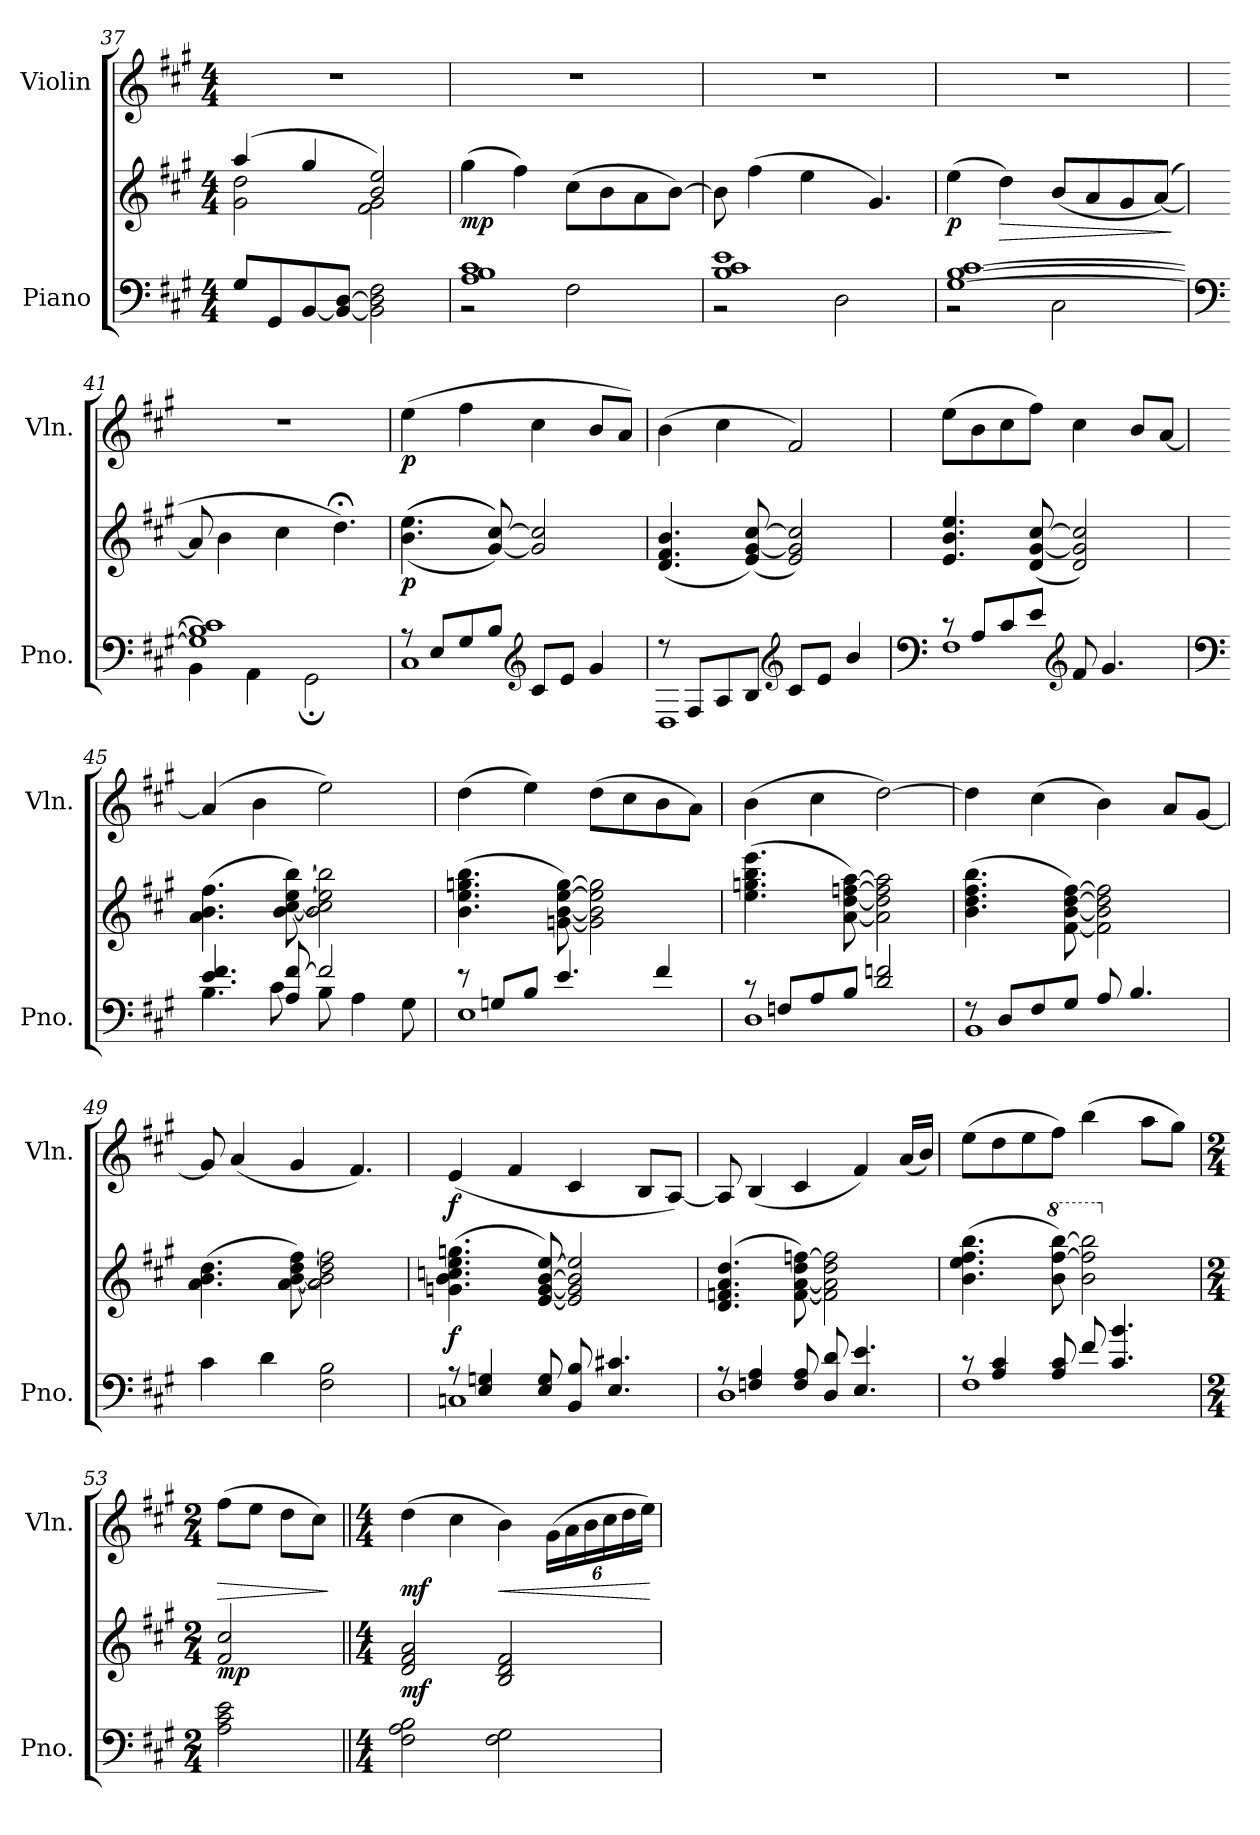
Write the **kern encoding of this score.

**kern	**kern	**dynam	**kern	**dynam
*part2	*part2	*part2	*part1	*part1
*staff3	*staff2	*staff2/3	*staff1	*staff1
*I"Piano	*	*	*I"Violin	*
*I'Pno.	*	*	*I'Vln.	*
!!LO:PB:g=z
*clefF4	*clefG2	*	*clefG2	*
*k[f#c#g#]	*k[f#c#g#]	*	*k[f#c#g#]	*
*M4/4	*M4/4	*	*M4/4	*
=37	=37	=37	=37	=37
*	*^	*	*	*
8G#/L	(4aa/	2g#\ 2dd\	.	1r	.
8GG#/	.	.	.	.	.
[8BB/	4gg#/	.	.	.	.
8BB/_ [8D/J	.	.	.	.	.
2BB\] 2D\] 2F#\	2b/ 2ee/)	2f#\ 2g#\	.	.	.
=38	=38	=38	=38	=38	=38
*^	*	*	*	*	*
!	!	!	!	!LO:DY:b	!	!
*	*	*v	*v	*	*	*
1A 1B 1c#	2r	(4gg#\	mp	1r	.
.	.	4ff#\)	.	.	.
.	2F#\	(8cc#\L	.	.	.
.	.	8b\	.	.	.
.	.	8a\	.	.	.
.	.	[8b\J)	.	.	.
=39	=39	=39	=39	=39	=39
1B 1c# 1e	2r	8b\]	.	1r	.
.	.	(4ff#\	.	.	.
.	.	4ee\	.	.	.
.	2D\	.	.	.	.
.	.	4.g#/)	.	.	.
=40	=40	=40	=40	=40	=40
!	!	!	!LO:DY:b	!	!
[1G# [1B [1c#	2r	(4ee\	p	1r	.
!	!	!	!LO:HP:b	!	!
.	.	4dd\)	>	.	.
.	2C#\	(8b/L	.	.	.
.	.	8a/	.	.	.
.	.	8g#/	.	.	.
.	.	(>[8a/J)	.	.	.
*v	*v	*	*	*	*
.	.	]	.	.
=41	=41	=41	=41	=41
*clefF4	*	*	*	*
*^	*	*	*	*
1G#] 1B] 1c#]	4BB\	8a/]	.	1r	.
.	.	4b\	.	.	.
.	4AA\	.	.	.	.
.	.	4cc#\	.	.	.
.	2GG#;\	.	.	.	.
.	.	4.dd;<\)	.	.	.
=42	=42	=42	=42	=42	=42
!	!	!	!LO:DY:b	!	!LO:DY:b
8r	1C#	(((4.b\ 4.ee\	p	(4ee\	p
8E/L	.	.	.	.	.
8G#/	.	.	.	4ff#\	.
8B/J	.	[8g#/ [8cc#/)))	.	.	.
*clefG2	*	*	*	*	*
8c#/L	.	2g#/] 2cc#/]	.	4cc#\	.
8e/J	.	.	.	.	.
4g#/	.	.	.	8b/L	.
.	.	.	.	8a/J)	.
!!LO:LB:g=z
=43	=43	=43	=43	=43	=43
8r	1D	(4.d/ 4.f#/ 4.b/	.	(4b\	.
8F#/L	.	.	.	.	.
8A/	.	.	.	4cc#\	.
8B/J	.	(8e/ [8g#/ [8cc#/)	.	.	.
*clefG2	*	*	*	*	*
8c#/L	.	2e/ 2g#/] 2cc#/])	.	2f#/)	.
8e/J	.	.	.	.	.
4b/	.	.	.	.	.
=44	=44	=44	=44	=44	=44
*clefF4	*	*	*	*	*
8r	1F#	4.e/ 4.b/ 4.ee/	.	(8ee\L	.
8A/L	.	.	.	8b\	.
8c#/	.	.	.	8cc#\	.
8e/J	.	(8d/ [8g#/ [8cc#/	.	8ff#\J)	.
*clefG2	*	*	*	*	*
8f#/	.	2d/ 2g#/] 2cc#/])	.	4cc#\	.
4.g#/	.	.	.	.	.
.	.	.	.	8b/L	.
.	.	.	.	[8a/J	.
=45	=45	=45	=45	=45	=45
*clefF4	*	*	*	*	*
4.e/ 4.f#/	4.B\	(4.a\ 4.b\ 4.ff#\	.	(4a/]	.
.	.	.	.	4b\	.
8A/ [8f#/	8c#\	[8b\ [8cc#\ [8ee\ [8bb\)	.	.	.
2f#/]	8B\	2b\] 2cc#\] 2ee\] 2bb\]	.	2ee\)	.
.	4A\	.	.	.	.
.	8G#\	.	.	.	.
=46	=46	=46	=46	=46	=46
8r	1E	(4.b\ 4.ee\ 4.ggn\ 4.bb\	.	(4dd\	.
8Gn/L	.	.	.	.	.
8B/J	.	.	.	4ee\)	.
4.e/	.	[8gn\ [8b\ [8ee\ [8gg\)	.	.	.
.	.	2g\] 2b\] 2ee\] 2gg\]	.	(8dd\L	.
.	.	.	.	8cc#\	.
4f#/	.	.	.	8b\	.
.	.	.	.	8a\J)	.
=47	=47	=47	=47	=47	=47
8r	1D	(4.ee\ 4.ggn\ 4.bb\ 4.eee\	.	(4b\	.
8Fn/L	.	.	.	.	.
8A/	.	.	.	4cc#\	.
8B/J	.	[8a\ [8dd\ [8ffn\ [8aa\)	.	.	.
2d/ 2fn/	.	2a\] 2dd\] 2ff\] 2aa\]	.	[2dd\)	.
!!LO:LB:g=z
=48	=48	=48	=48	=48	=48
8r	1BB	(4.b\ 4.dd\ 4.ff#\ 4.bb\	.	4dd\]	.
8D/L	.	.	.	.	.
8F#/	.	.	.	(4cc#\	.
8G#/J	.	[8f#\ [8b\ [8dd\ [8ff#\)	.	.	.
8A/	.	2f#\] 2b\] 2dd\] 2ff#\]	.	4b\)	.
4.B/	.	.	.	.	.
.	.	.	.	8a/L	.
.	.	.	.	[8g#/J	.
*v	*v	*	*	*	*
=49	=49	=49	=49	=49
4c#\	(4.a\ 4.b\ 4.dd\	.	8g#/]	.
.	.	.	(4a/	.
4d\	.	.	.	.
.	[8a\ [8b\ [8dd\ [8ff#\)	.	4g#/	.
2F#\ 2B\	2a\] 2b\] 2dd\] 2ff#\]	.	.	.
.	.	.	4.f#/)	.
=50	=50	=50	=50	=50
*^	*	*	*	*
!	!	!	!LO:DY:b	!	!LO:DY:b
8r	1Cn	(4.gn\ 4.b\ 4.ccn\ 4.ee\ 4.ggn\	f	(4e/	f
4E/ 4Gn/	.	.	.	.	.
.	.	.	.	4f#/	.
8E/ 8G/	.	[8e/ [8g/ [8b/ [8ee/)	.	.	.
8BB/ 8B/	.	2e/] 2g/] 2b/] 2ee/]	.	4c#/	.
4.E/ 4.c#X/	.	.	.	.	.
.	.	.	.	8B/L	.
.	.	.	.	[8A/J)	.
=51	=51	=51	=51	=51	=51
8r	1D	(4.d/ 4.fn/ 4.a/ 4.dd/	.	8A/]	.
4Fn/ 4A/	.	.	.	(4B/	.
8F/ 8A/	.	[8f\ [8a\ 8dd\ [8ffn\)	.	4c#/	.
8D/ 8d/	.	2f\] 2a\] 2dd\ 2ff\]	.	.	.
4.E/ 4.e/	.	.	.	4f#/)	.
.	.	.	.	(16a/LL	.
.	.	.	.	16b/JJ)	.
!!LO:PB:g=z
=52	=52	=52	=52	=52	=52
8r	1F#	(4.b\ 4.ee\ 4.ff#\ 4.bb\	.	(8ee\L	.
4A/ 4c#/	.	.	.	8dd\	.
.	.	.	.	8ee\	.
*	*	*8va	*	*	*
8A/ 8c#/	.	8bb\ [8fff#\ [8bbb\)	.	8ff#\J)	.
8f#/	.	2bb\ 2fff#\] 2bbb\]	.	(4bb\	.
4.c#/ 4.b/	.	.	.	.	.
.	.	.	.	8aa\L	.
.	.	.	.	8gg#\J)	.
*v	*v	*	*	*	*
=53	=53	=53	=53	=53
*M2/4	*M2/4	*	*M2/4	*
*	*X8va	*	*	*
!	!	!LO:DY:b	!	!LO:HP:b
2A\ 2c#\ 2e\	2f#/ 2cc#/	mp	(8ff#\L	>
.	.	.	8ee\J	.
.	.	.	8dd\L	.
.	.	.	8cc#\J)	.
.	.	.	.	]
=54||	=54||	=54||	=54||	=54||
*M4/4	*M4/4	*	*M4/4	*
!	!	!LO:DY:b	!	!LO:DY:b
2F#\ 2A\ 2B\	2d/ 2f#/ 2a/	mf	(4dd\	mf
.	.	.	4cc#\	.
!	!	!	!	!LO:HP:b
2F#\ 2G#\	2B/ 2d/ 2f#/	.	4b\)	<
*	*	*	*Xbrackettup	*
.	.	.	(24g#\LL	.
.	.	.	24a\	.
.	.	.	24b\	.
.	.	.	24cc#\	.
.	.	.	24dd\	.
.	.	.	24ee\JJ)	.
.	.	.	.	[
=	=	=	=	=
*-	*-	*-	*-	*-
